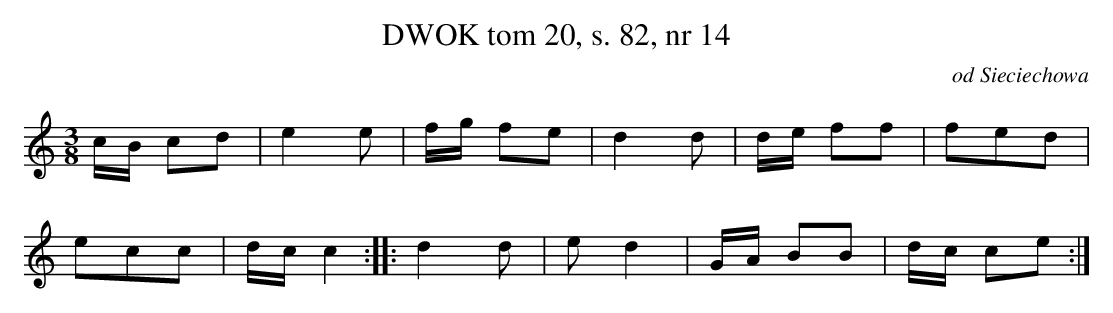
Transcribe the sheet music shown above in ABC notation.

X:1
T: DWOK tom 20, s. 82, nr 14
O:od Sieciechowa
L:1/8
M:3/8
K:C
c/2B/2 cd|e2e|f/2g/2 fe|d2d|d/2e/2 ff|fed|
ecc|d/2c/2 c2::d2d|ed2|G/2A/2 BB|d/2c/2 ce:|
